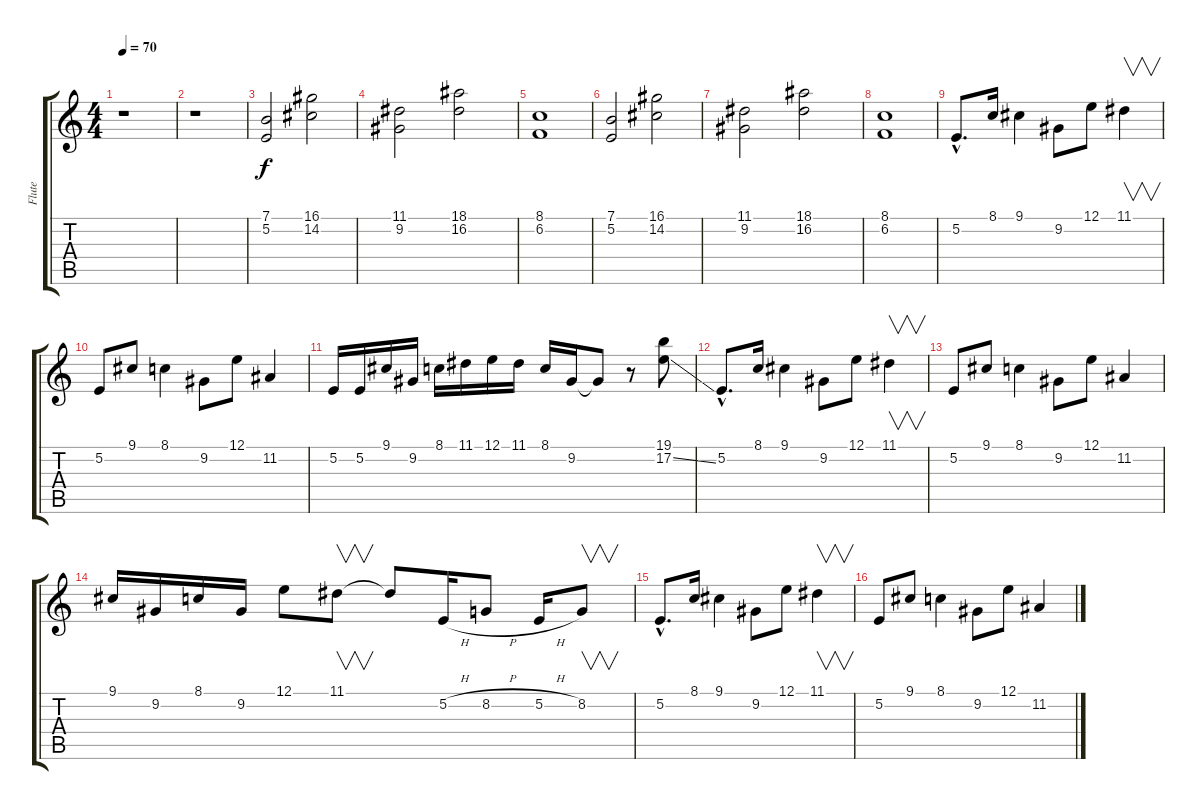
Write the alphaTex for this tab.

\track ("Flute" "Flute") {instrument flute}
\staff {score tabs}
\tuning (E4 B3 G3 D3 A2 E2) {hide}
\ts (4 4)
\tempo 70
\clef g2
\ks c
r.1{dy f} |
r.1 |
(7.1 5.2).2 (16.1 14.2).2 |
(11.1 9.2).2 (18.1 16.2).2 |
(8.1 6.2).1 |
(7.1 5.2).2 (16.1 14.2).2 |
(11.1 9.2).2 (18.1 16.2).2 |
(8.1 6.2).1 |
5.2{hac}.8{d} 8.1.16 9.1.4 9.2.8 12.1.8 11.1.4{v} |
5.2.8 9.1.8 8.1.4 9.2.8 12.1.8 11.2.4 |
5.2.16 5.2.16 9.1.16 9.2.16 8.1.16 11.1.16 12.1.16 11.1.16 8.1.16 9.2.16 9.2{t}.8 r.8 (19.1 17.2{ss}).8 |
5.2{hac}.8{d} 8.1.16 9.1.4 9.2.8 12.1.8 11.1.4{v} |
5.2.8 9.1.8 8.1.4 9.2.8 12.1.8 11.2.4 |
9.1.16 9.2.16 8.1.16 9.2.16 12.1.8 11.1.8{v} 11.1{t}.8 5.2{h}.16 8.2{h}.8 5.2{h}.16 8.2.8{v} |
5.2{hac}.8{d} 8.1.16 9.1.4 9.2.8 12.1.8 11.1.4{v} |
5.2.8 9.1.8 8.1.4 9.2.8 12.1.8 11.2.4
